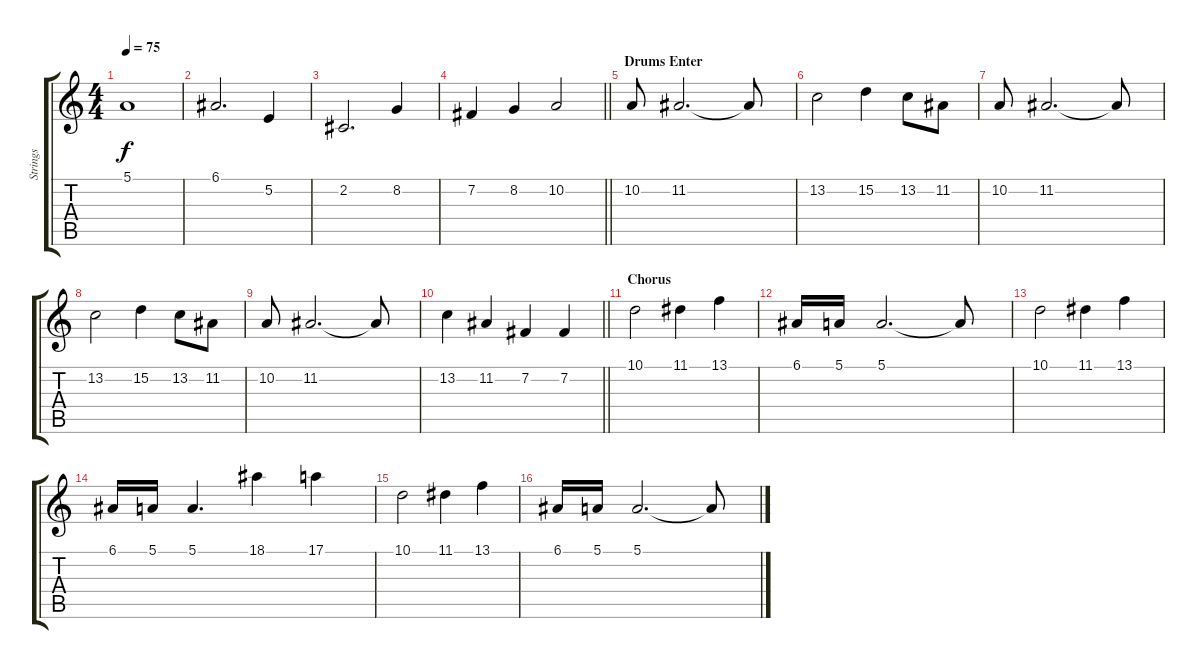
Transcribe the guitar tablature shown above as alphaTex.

\track ("Strings" "Strings") {instrument stringensemble1}
\staff {score tabs}
\tuning (E4 B3 G3 D3 A2 E2) {hide}
\ts (4 4)
\tempo 75
\clef g2
\ks c
5.1.1{dy f} |
6.1.2{d} 5.2.4 |
2.2.2{d} 8.2.4 |
\barLineRight lightlight
7.2.4 8.2.4 10.2.2 |
\section ("" "Drums Enter")
10.2.8 11.2.2{d} 11.2{t}.8 |
13.2.2 15.2.4 13.2.8 11.2.8 |
10.2.8 11.2.2{d} 11.2{t}.8 |
13.2.2 15.2.4 13.2.8 11.2.8 |
10.2.8 11.2.2{d} 11.2{t}.8 |
\barLineRight lightlight
13.2.4 11.2.4 7.2.4 7.2.4 |
\section ("" "Chorus")
10.1.2{volume 14} 11.1.4 13.1.4 |
6.1.16 5.1.16 5.1.2{d} 5.1{t}.8 |
10.1.2 11.1.4 13.1.4 |
6.1.16 5.1.16 5.1.4{d} 18.1.4 17.1.4 |
10.1.2 11.1.4 13.1.4 |
6.1.16 5.1.16 5.1.2{d} 5.1{t}.8
